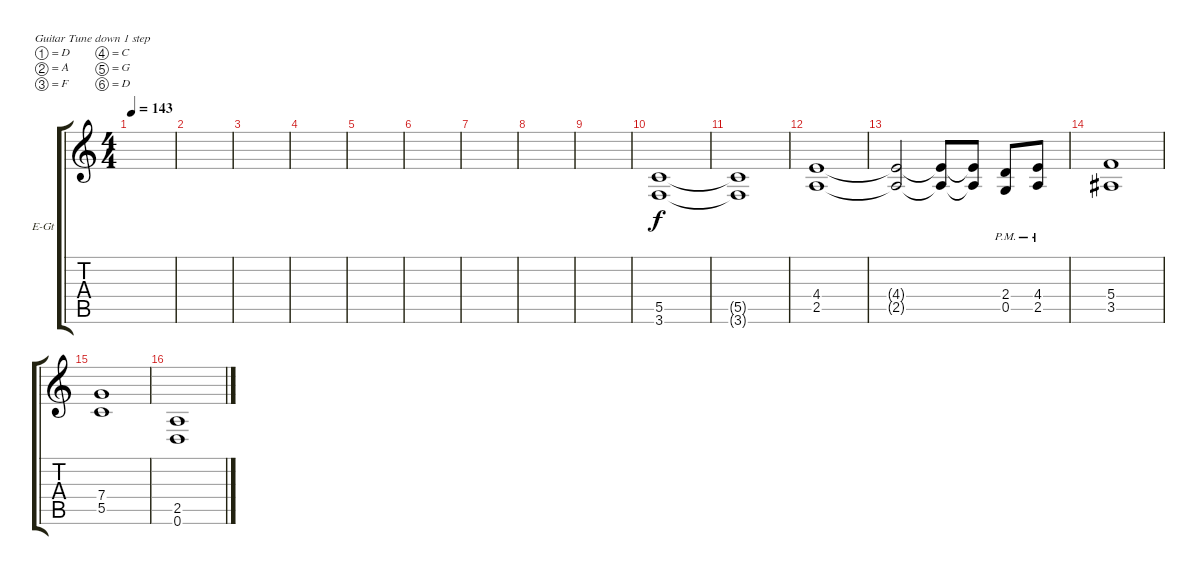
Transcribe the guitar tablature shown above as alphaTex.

\defaultSystemsLayout 4
\bracketExtendMode groupsimilarinstruments
\firstSystemTrackNameOrientation horizontal
\otherSystemsTrackNameOrientation horizontal
\track ("Electric Guitar" "E-Gt") {instrument distortionguitar}
\staff {score tabs}
\tuning (D4 A3 F3 C3 G2 D2)
\ts (4 4)
\tempo 143
\clef g2
\ks c
|
|
|
|
|
|
|
|
|
(3.6 5.5).1 |
(5.5{t} 3.6{t}).1 |
(2.5 4.4).1 |
(2.5{t} 4.4{t}).2 (4.4{t} 2.5{t}).8 (4.4{t} 2.5{t}).8 (0.5{pm} 2.4{pm}).8 (2.5{pm} 4.4{pm}).8 |
(3.5 5.4).1 |
(5.5 7.4).1 |
(0.6 2.5).1
